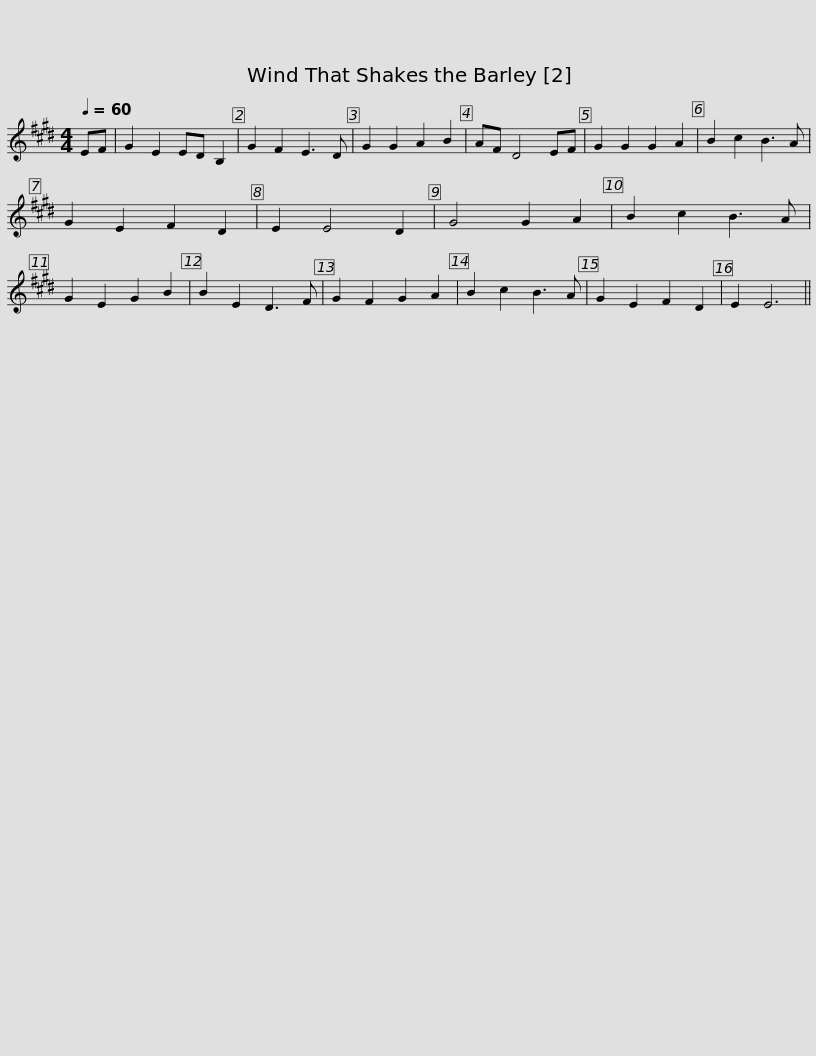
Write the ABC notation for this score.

X:1
L:1/8
Q:1/4=60
M:4/4
I:linebreak $
K:E
V:1 treble
V:1
 EF | G2 E2 ED B,2 | G2 F2 E3 D | G2 G2 A2 B2 | AF D4 EF | %5
 G2 G2 G2 A2 | B2 c2 B3 A | G2 E2 F2 D2 | E2 E4 D2 |$ G4 G2 A2 | %10
 B2 c2 B3 A | G2 E2 G2 B2 | B2 E2 D3 F | G2 F2 G2 A2 | B2 c2 B3 A | %15
 G2 E2 F2 D2 | E2 E6 || %17
